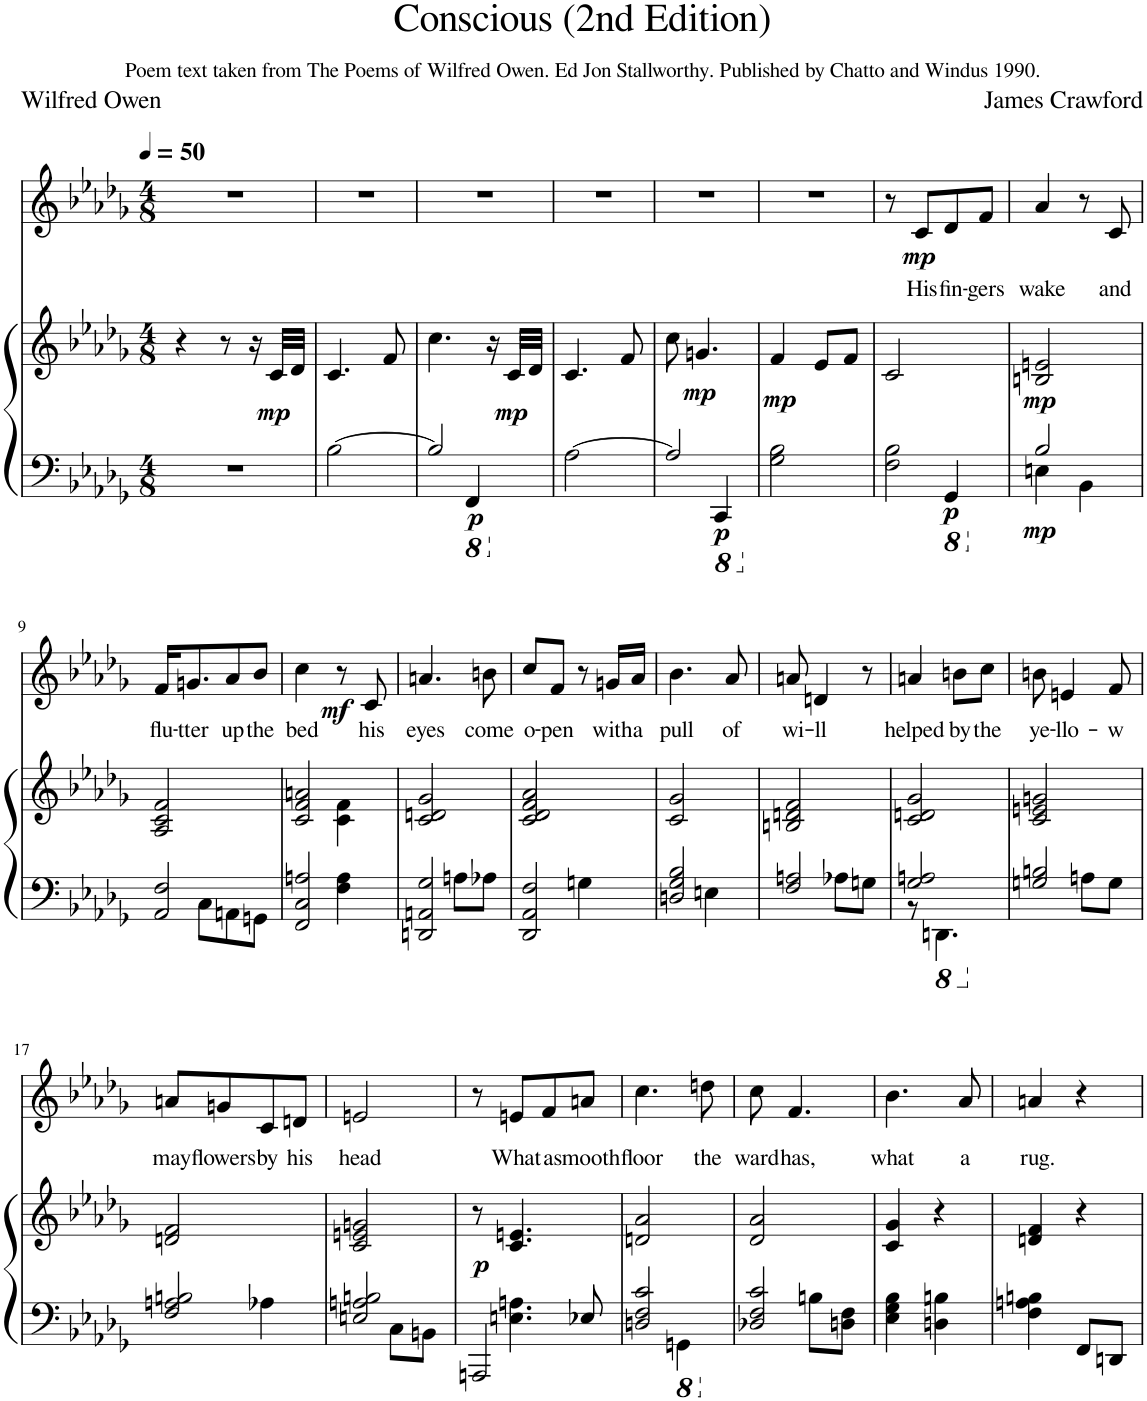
**kern	**kern	**dynam	**kern	**text	**dynam
*part2	*part2	*part2	*part1	*part1	*part1
*staff3	*staff2	*staff2/3	*staff1	*staff1	*staff1
*I"Piano	*	*	*I"Voice	*	*
*I'Pno	*	*	*	*	*
*clefF4	*clefG2	*	*clefG2	*	*
*k[b-e-a-d-g-]	*k[b-e-a-d-g-]	*	*k[b-e-a-d-g-]	*	*
*M4/8	*M4/8	*	*M4/8	*	*
*MM50	*MM50	*	*MM50	*	*
=1	=1	=1	=1	=1	=1
2r	4r	.	2r	.	.
.	8r	.	.	.	.
.	16r	.	.	.	.
!	!	!LO:DY:b	!	!	!
.	32c/LLL	mp	.	.	.
.	32d-/JJJ	.	.	.	.
=2	=2	=2	=2	=2	=2
[2B-\	4.c/	.	2r	.	.
.	8f/	.	.	.	.
=3	=3	=3	=3	=3	=3
*^	*	*	*	*	*
2B-/]	4ryy	4.cc\	.	2r	.	.
*8ba	*	*	*	*	*	*
!	!	!	!LO:DY:b=2	!	!	!
.	4FFF/	.	p	.	.	.
.	.	16r	.	.	.	.
!	!	!	!LO:DY:b	!	!	!
.	.	32c/LLL	mp	.	.	.
.	.	32d-/JJJ	.	.	.	.
*v	*v	*	*	*	*	*
=4	=4	=4	=4	=4	=4
[2A-\	4.c/	.	2r	.	.
.	8f/	.	.	.	.
=5	=5	=5	=5	=5	=5
*^	*	*	*	*	*
2A-/]	4ryy	8cc\	.	2r	.	.
!	!	!	!LO:DY:b	!	!	!
.	.	4.gn/	mp	.	.	.
*8ba	*	*	*	*	*	*
!	!	!	!LO:DY:b=2	!	!	!
.	4CCC/	.	p	.	.	.
*v	*v	*	*	*	*	*
=6	=6	=6	=6	=6	=6
*X8ba	*	*	*	*	*
*^	*	*	*	*	*
!	!	!	!LO:DY:b	!	!	!
*v	*v	*	*	*	*	*
2G-\ 2B-\	4f/	mp	2r	.	.
.	8e-/L	.	.	.	.
.	8f/J	.	.	.	.
=7	=7	=7	=7	=7	=7
*^	*	*	*	*	*
2F\ 2B-\	4ryy	2c/	.	8r	.	.
!	!	!	!	!	!LO:LY:b	!LO:DY:b
.	.	.	.	8c/L	His	mp
*8ba	*	*	*	*	*	*
!	!	!	!LO:DY:b=2	!	!LO:LY:b	!
.	4GGG-/	.	p	8d-/	fin-	.
!	!	!	!	!	!LO:LY:b	!
.	.	.	.	8f/J	-gers	.
=8	=8	=8	=8	=8	=8	=8
*X8ba	*	*	*	*	*	*
!	!	!	!LO:DY:b=2	!	!LO:LY:b	!
!	!	!	!LO:DY:n=1:b	!	!	!
2B-/	4En\	2Bn/ 2en/	mp mp	4a-/	wake	.
.	4BB-\	.	.	8r	.	.
!	!	!	!	!	!LO:LY:b	!
.	.	.	.	8c/	and	.
!!LO:LB:g=z
=9	=9	=9	=9	=9	=9	=9
!	!	!	!	!	!LO:LY:b	!
2AA-/ 2F/	8ryy	2A-/ 2c/ 2f/	.	16f/KL	flu-	.
!	!	!	!	!	!LO:LY:b	!
.	.	.	.	8.gn/	-tter	.
.	8C\L	.	.	.	.	.
!	!	!	!	!	!LO:LY:b	!
.	8AAn\	.	.	8a-/	up	.
!	!	!	!	!	!LO:LY:b	!
.	8GGn\J	.	.	8b-/J	the	.
=10	=10	=10	=10	=10	=10	=10
*	*	*^	*	*	*	*
!	!	!	!	!	!	!LO:LY:b	!
2FF/ 2C/ 2An/	4ryy	2c/ 2f/ 2an/	4ryy	.	4cc\	bed	.
.	4F\ 4A\	.	4c\ 4f\	.	8r	.	.
!	!	!	!	!	!	!LO:LY:b	!LO:DY:b
.	.	.	.	.	8c/	his	mf
*	*	*v	*v	*	*	*	*
=11	=11	=11	=11	=11	=11	=11
!	!	!	!	!	!LO:LY:b	!
2DDn/ 2AAn/ 2G-/	4ryy	2c/ 2dn/ 2g-/	.	4.an/	eyes	.
.	8An\L	.	.	.	.	.
!	!	!	!	!	!LO:LY:b	!
.	8A-X\J	.	.	8bn\	come	.
=12	=12	=12	=12	=12	=12	=12
!	!	!	!	!	!LO:LY:b	!
2DD-/ 2AA-/ 2F/	4ryy	2c/ 2d-/ 2f/ 2a-/	.	8cc/L	o-	.
!	!	!	!	!	!LO:LY:b	!
.	.	.	.	8f/J	-pen	.
.	4Gn\	.	.	8r	.	.
!	!	!	!	!	!LO:LY:b	!
.	.	.	.	16gn/LL	with	.
!	!	!	!	!	!LO:LY:b	!
.	.	.	.	16a-/JJ	a	.
=13	=13	=13	=13	=13	=13	=13
!	!	!	!	!	!LO:LY:b	!
2Dn/ 2G-/ 2B-/	4ryy	2c/ 2g-/	.	4.b-\	pull	.
.	4En\	.	.	.	.	.
!	!	!	!	!	!LO:LY:b	!
.	.	.	.	8a-/	of	.
=14	=14	=14	=14	=14	=14	=14
!	!	!	!	!	!LO:LY:b	!
2F/ 2An/	4ryy	2Bn/ 2dn/ 2f/	.	8an/	wi-	.
!	!	!	!	!	!LO:LY:b	!
.	.	.	.	4dn/	-ll	.
.	8A-X\L	.	.	.	.	.
.	8Gn\J	.	.	8r	.	.
=15	=15	=15	=15	=15	=15	=15
!	!	!	!	!	!LO:LY:b	!
2G-/ 2An/	8r	2c/ 2dn/ 2g-/	.	4an/	helped	.
*8ba	*	*	*	*	*	*
.	4.DDDn\	.	.	.	.	.
!	!	!	!	!	!LO:LY:b	!
.	.	.	.	8bn\L	by	.
!	!	!	!	!	!LO:LY:b	!
.	.	.	.	8cc\J	the	.
=16	=16	=16	=16	=16	=16	=16
*X8ba	*	*	*	*	*	*
!	!	!	!	!	!LO:LY:b	!
2Gn/ 2Bn/	4ryy	2c/ 2en/ 2gn/	.	8bn\	ye-	.
!	!	!	!	!	!LO:LY:b	!
.	.	.	.	4en/	-llo-	.
.	8An\L	.	.	.	.	.
!	!	!	!	!	!LO:LY:b	!
.	8G\J	.	.	8f/	-w	.
!!LO:LB:g=z
=17	=17	=17	=17	=17	=17	=17
!	!	!	!	!	!LO:LY:b	!
2F/ 2An/ 2Bn/	4ryy	2dn/ 2f/	.	8an/L	may	.
!	!	!	!	!	!LO:LY:b	!
.	.	.	.	8gn/	flowers	.
!	!	!	!	!	!LO:LY:b	!
.	4A-X\	.	.	8c/	by	.
!	!	!	!	!	!LO:LY:b	!
.	.	.	.	8dn/J	his	.
=18	=18	=18	=18	=18	=18	=18
!	!	!	!	!	!LO:LY:b	!
2En/ 2An/ 2Bn/	4ryy	2c/ 2en/ 2gn/	.	2en/	head	.
.	8C\L	.	.	.	.	.
.	8BBn\J	.	.	.	.	.
=19	=19	=19	=19	=19	=19	=19
*	*^	*	*	*	*	*
!	!	!	!	!LO:DY:b	!	!	!
2AAAn/	8ryy	4.ryy	8r	p	8r	.	.
!	!	!	!	!	!	!LO:LY:b	!
.	4.En\ 4.An\	.	4.c/ 4.en/	.	8en/L	What	.
!	!	!	!	!	!	!LO:LY:b	!
.	.	.	.	.	8f/	a	.
!	!	!	!	!	!	!LO:LY:b	!
.	.	8E-X/	.	.	8an/J	smooth	.
=20	=20	=20	=20	=20	=20	=20	=20
!	!	!	!	!	!	!LO:LY:b	!
*	*v	*v	*	*	*	*	*
2Dn/ 2F/ 2c/	4ryy	2dn/ 2a-/	.	4.cc\	floor	.
.	4GGGn\	.	.	.	.	.
!	!	!	!	!	!LO:LY:b	!
.	.	.	.	8ddn\	the	.
=21	=21	=21	=21	=21	=21	=21
*X8ba	*	*	*	*	*	*
!	!	!	!	!	!LO:LY:b	!
2D-X/ 2F/ 2c/	4ryy	2d-/ 2a-/	.	8cc\	ward	.
!	!	!	!	!	!LO:LY:b	!
.	.	.	.	4.f/	has,	.
.	8Bn\L	.	.	.	.	.
.	8Dn\ 8F\J	.	.	.	.	.
=22	=22	=22	=22	=22	=22	=22
!	!	!	!	!	!LO:LY:b	!
*v	*v	*	*	*	*	*
4E-\ 4G-\ 4B-\	4c/ 4g-/	.	4.b-\	what	.
4Dn\ 4Bn\	4r	.	.	.	.
!	!	!	!	!LO:LY:b	!
.	.	.	8a-/	a	.
=23	=23	=23	=23	=23	=23
!	!	!	!	!LO:LY:b	!
4F\ 4An\ 4Bn\	4dn/ 4f/	.	4an/	rug.	.
8FF/L	4r	.	4r	.	.
8DDn/J	.	.	.	.	.
=	=	=	=	=	=
*-	*-	*-	*-	*-	*-
